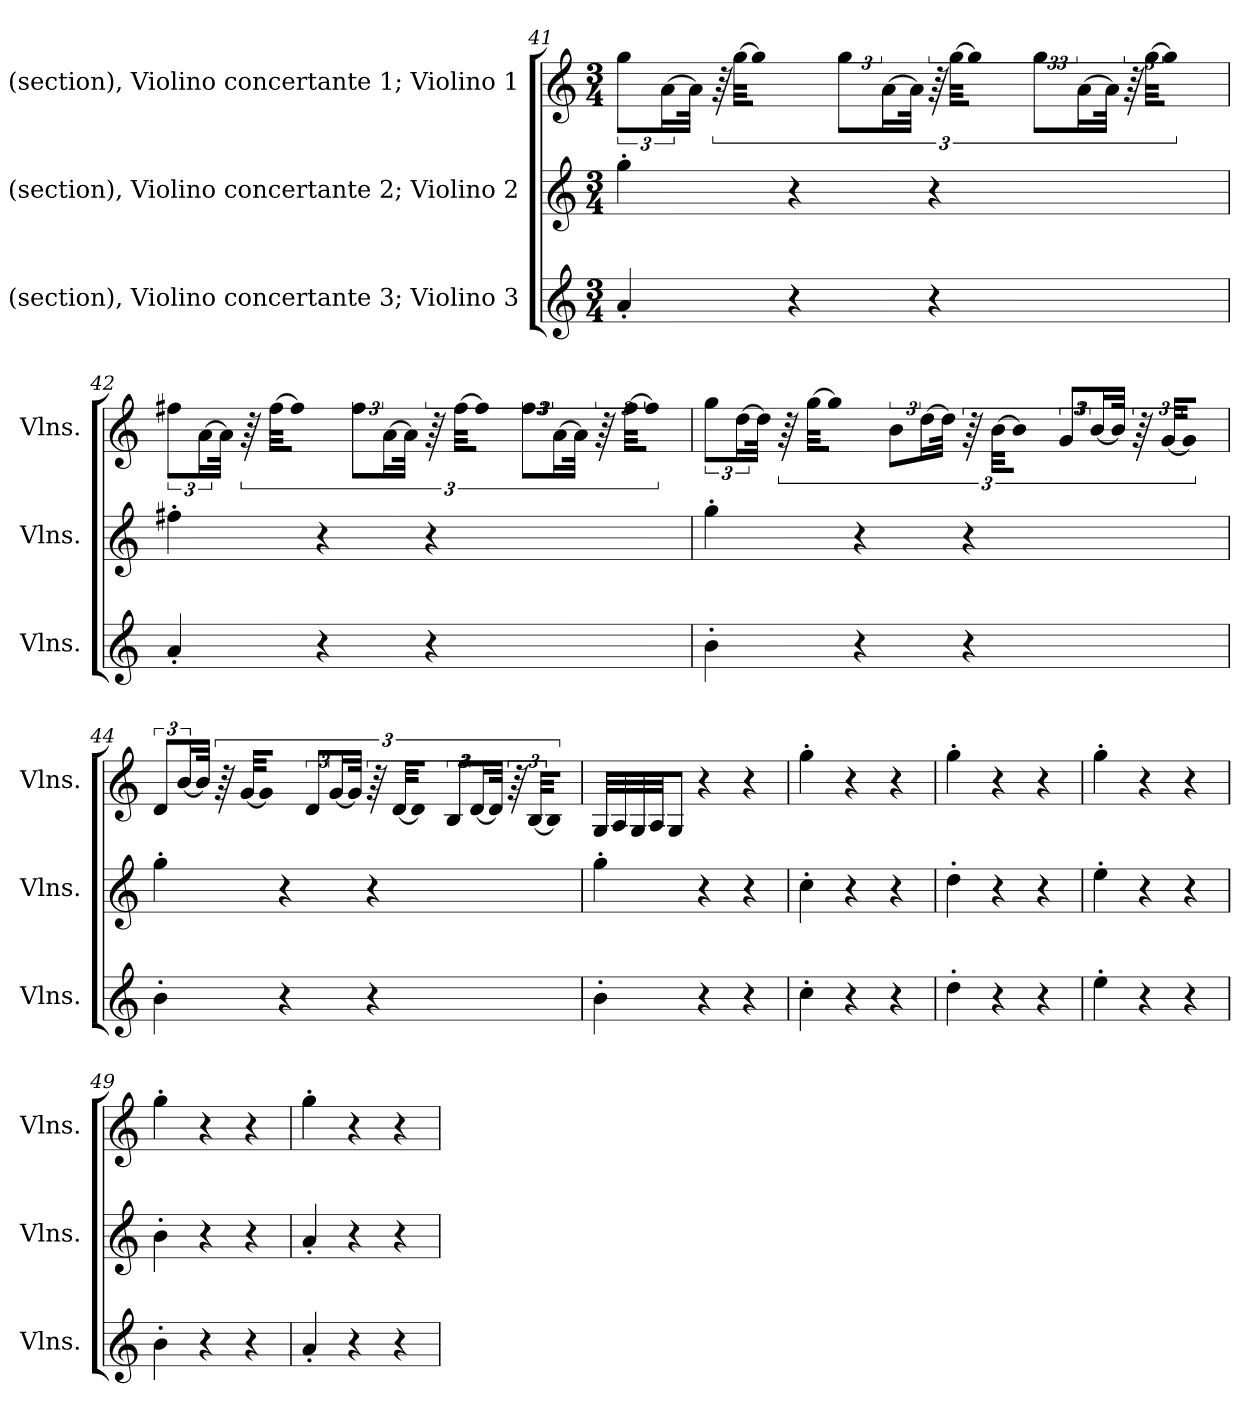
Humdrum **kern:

**kern	**kern	**kern
*part3	*part2	*part1
*staff3	*staff2	*staff1
*I"Violins (section), Violino concertante 3; Violino 3	*I"Violins (section), Violino concertante 2; Violino 2	*I"Violins (section), Violino concertante 1; Violino 1
*I'Vlns.	*I'Vlns.	*I'Vlns.
!!LO:LB:g=z
*clefG2	*clefG2	*clefG2
*k[]	*k[]	*k[]
*M3/4	*M3/4	*M3/4
=41	=41	=41
4a'/	4gg'\	12gg\L
.	.	[24a\L
.	.	32a\JJk]
.	.	96r
.	.	[48gg\KLL
.	.	16gg\JJ]
4r	4r	12gg\L
.	.	[24a\L
.	.	32a\JJk]
.	.	96r
.	.	[48gg\KLL
.	.	16gg\JJ]
4r	4r	12gg\L
.	.	[24a\L
.	.	32a\JJk]
.	.	96r
.	.	[48gg\KLL
.	.	16gg\JJ]
!!LO:PB:g=z
=42	=42	=42
4a'/	4ff#X'\	12ff#X\L
.	.	[24a\L
.	.	32a\JJk]
.	.	96r
.	.	[48ff#\KLL
.	.	16ff#\JJ]
4r	4r	12ff#\L
.	.	[24a\L
.	.	32a\JJk]
.	.	96r
.	.	[48ff#\KLL
.	.	16ff#\JJ]
4r	4r	12ff#\L
.	.	[24a\L
.	.	32a\JJk]
.	.	96r
.	.	[48ff#\KLL
.	.	16ff#\JJ]
!!LO:LB:g=z
=43	=43	=43
4b'\	4gg'\	12gg\L
.	.	[24dd\L
.	.	32dd\JJk]
.	.	96r
.	.	[48gg\KLL
.	.	16gg\JJ]
4r	4r	12b\L
.	.	[24dd\L
.	.	32dd\JJk]
.	.	96r
.	.	[48b\KLL
.	.	16b\JJ]
4r	4r	12g/L
.	.	[24b/L
.	.	32b/JJk]
.	.	96r
.	.	[48g/KLL
.	.	16g/JJ]
!!LO:LB:g=z
=44	=44	=44
4b'\	4gg'\	12d/L
.	.	[24b/L
.	.	32b/JJk]
.	.	96r
.	.	[48g/KLL
.	.	16g/JJ]
4r	4r	12d/L
.	.	[24g/L
.	.	32g/JJk]
.	.	96r
.	.	[48d/KLL
.	.	16d/JJ]
4r	4r	12B/L
.	.	[24d/L
.	.	32d/JJk]
.	.	96r
.	.	[48B/KLL
.	.	16B/JJ]
=45	=45	=45
4b'\	4gg'\	32G/LLL
.	.	32A/
.	.	32G/
.	.	32A/JJ
.	.	8G/J
4r	4r	4r
4r	4r	4r
!!LO:LB:g=z
=46	=46	=46
4cc'\	4cc'\	4gg'\
4r	4r	4r
4r	4r	4r
=47	=47	=47
4dd'\	4dd'\	4gg'\
4r	4r	4r
4r	4r	4r
=48	=48	=48
4ee'\	4ee'\	4gg'\
4r	4r	4r
4r	4r	4r
=49	=49	=49
4b'\	4b'\	4gg'\
4r	4r	4r
4r	4r	4r
=50	=50	=50
4a'/	4a'/	4gg'\
4r	4r	4r
4r	4r	4r
=	=	=
*-	*-	*-
